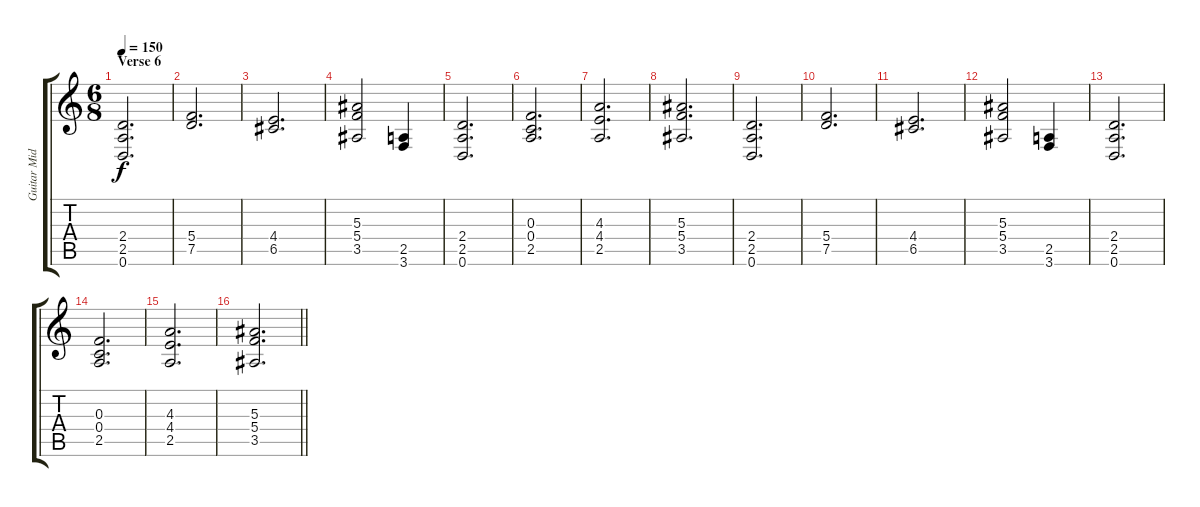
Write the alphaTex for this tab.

\track ("Guitar Middle" "Guitar Mid") {instrument distortionguitar}
\staff {score tabs}
\tuning (D4 A3 F3 C3 G2 D2) {hide}
\ts (6 8)
\section ("" "Verse 6")
\tempo 150
\clef g2
\ks c
(2.4 2.5 0.6).2{d dy f} |
(5.4 7.5).2{d} |
(4.4 6.5).2{d} |
(5.3 5.4 3.5).2 (2.5 3.6).4 |
(2.4 2.5 0.6).2{d} |
(0.3 0.4 2.5).2{d} |
(4.3 4.4 2.5).2{d} |
(5.3 5.4 3.5).2{d} |
(2.4 2.5 0.6).2{d} |
(5.4 7.5).2{d} |
(4.4 6.5).2{d} |
(5.3 5.4 3.5).2 (2.5 3.6).4 |
(2.4 2.5 0.6).2{d} |
(0.3 0.4 2.5).2{d} |
(4.3 4.4 2.5).2{d} |
\barLineRight lightlight
(5.3 5.4 3.5).2{d}
